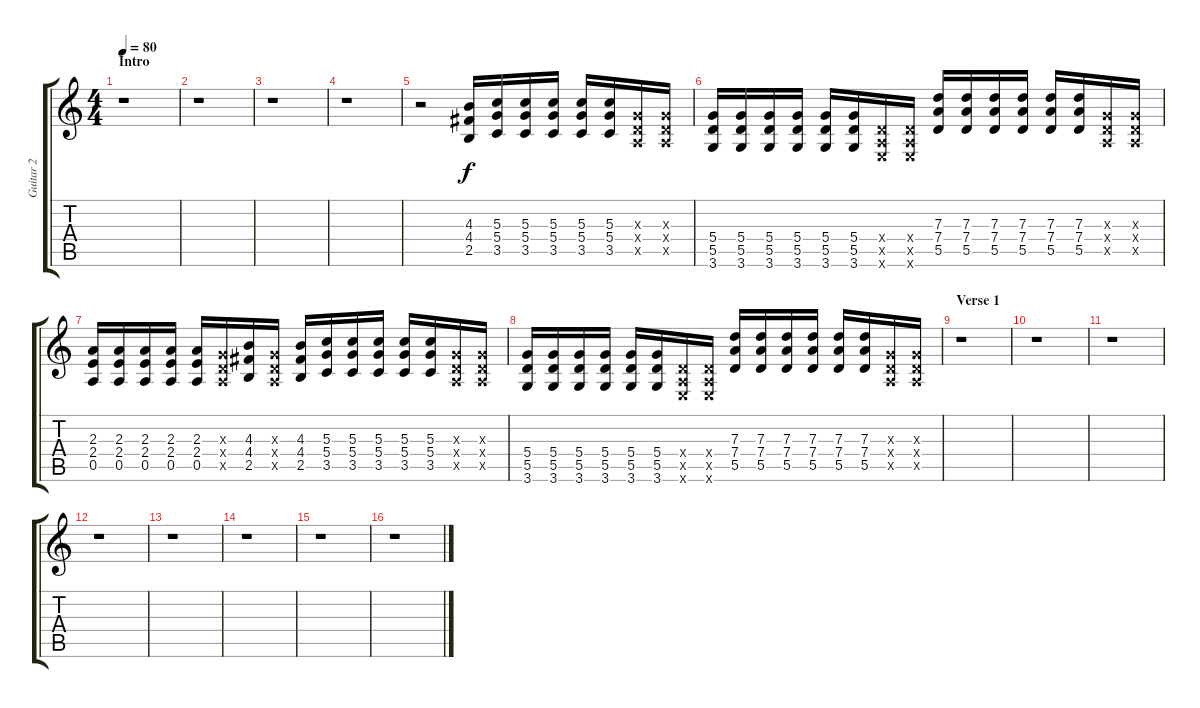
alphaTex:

\track ("Guitar 2" "Guitar 2") {instrument distortionguitar}
\staff {score tabs}
\tuning (E4 B3 G3 D3 A2 E2) {hide}
\ts (4 4)
\section ("" "Intro")
\tempo 80
\clef g2
\ks c
r.1{dy f instrument distortionguitar} |
r.1 |
r.1 |
r.1 |
r.2 (4.3 4.4 2.5).16 (5.3 5.4 3.5).16 (5.3 5.4 3.5).16 (5.3 5.4 3.5).16 (5.3 5.4 3.5).16 (5.3 5.4 3.5).16 (0.3{x} 0.4{x} 0.5{x}).16 (0.3{x} 0.4{x} 0.5{x}).16 |
(5.4 5.5 3.6).16 (5.4 5.5 3.6).16 (5.4 5.5 3.6).16 (5.4 5.5 3.6).16 (5.4 5.5 3.6).16 (5.4 5.5 3.6).16 (0.4{x} 0.5{x} 0.6{x}).16 (0.4{x} 0.5{x} 0.6{x}).16 (7.3 7.4 5.5).16 (7.3 7.4 5.5).16 (7.3 7.4 5.5).16 (7.3 7.4 5.5).16 (7.3 7.4 5.5).16 (7.3 7.4 5.5).16 (0.3{x} 0.4{x} 0.5{x}).16 (0.3{x} 0.4{x} 0.5{x}).16 |
(2.3 2.4 0.5).16 (2.3 2.4 0.5).16 (2.3 2.4 0.5).16 (2.3 2.4 0.5).16 (2.3 2.4 0.5).16 (0.3{x} 0.4{x} 0.5{x}).16 (4.3 4.4 2.5).16 (0.3{x} 0.4{x} 0.5{x}).16 (4.3 4.4 2.5).16 (5.3 5.4 3.5).16 (5.3 5.4 3.5).16 (5.3 5.4 3.5).16 (5.3 5.4 3.5).16 (5.3 5.4 3.5).16 (0.3{x} 0.4{x} 0.5{x}).16 (0.3{x} 0.4{x} 0.5{x}).16 |
(5.4 5.5 3.6).16 (5.4 5.5 3.6).16 (5.4 5.5 3.6).16 (5.4 5.5 3.6).16 (5.4 5.5 3.6).16 (5.4 5.5 3.6).16 (0.4{x} 0.5{x} 0.6{x}).16 (0.4{x} 0.5{x} 0.6{x}).16 (7.3 7.4 5.5).16 (7.3 7.4 5.5).16 (7.3 7.4 5.5).16 (7.3 7.4 5.5).16 (7.3 7.4 5.5).16 (7.3 7.4 5.5).16 (0.3{x} 0.4{x} 0.5{x}).16 (0.3{x} 0.4{x} 0.5{x}).16 |
\section ("" "Verse 1")
r.1 |
r.1 |
r.1 |
r.1 |
r.1 |
r.1 |
r.1 |
r.1
